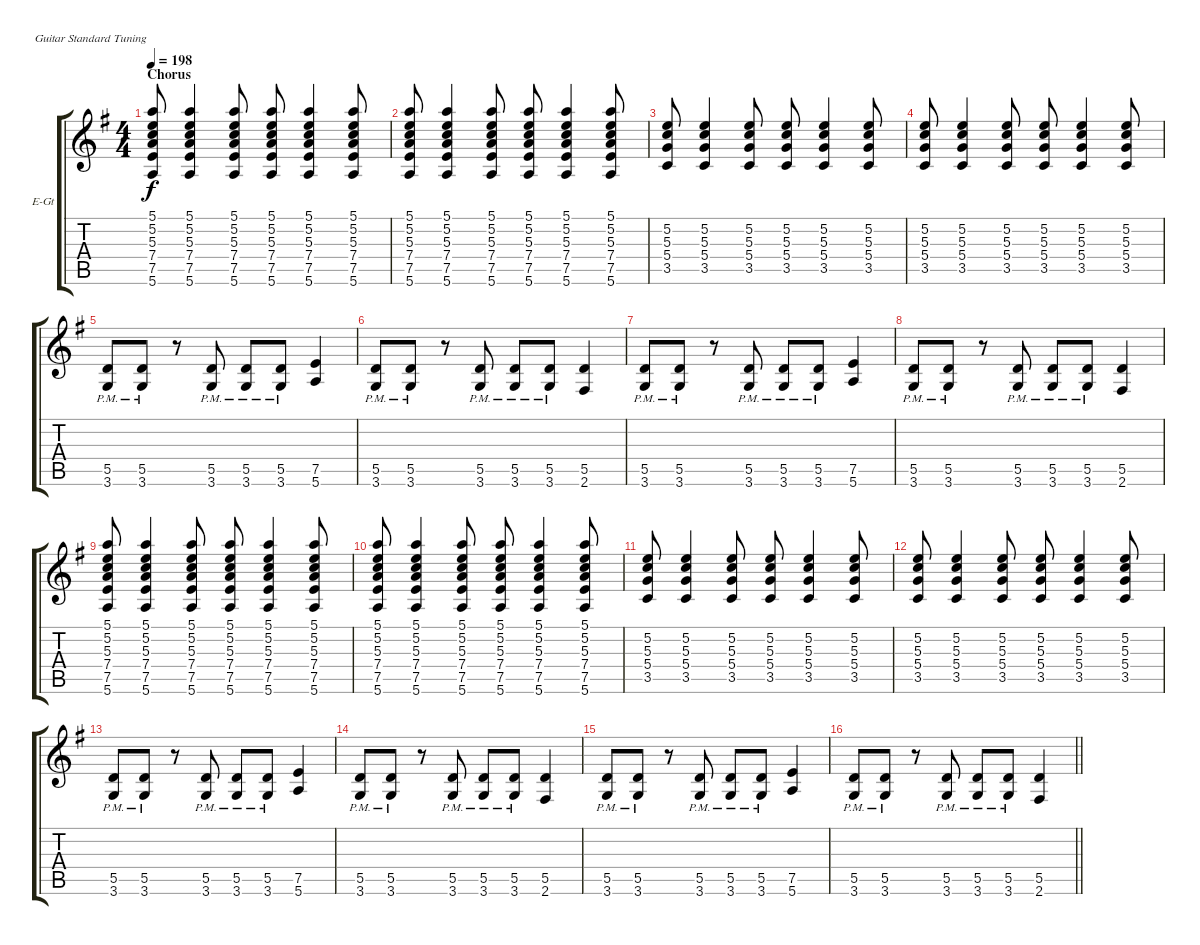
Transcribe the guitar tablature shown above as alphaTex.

\defaultSystemsLayout 4
\bracketExtendMode groupsimilarinstruments
\firstSystemTrackNameOrientation horizontal
\otherSystemsTrackNameOrientation horizontal
\track ("Guitar 2" "E-Gt") {instrument distortionguitar}
\staff {score tabs}
\tuning (E4 B3 G3 D3 A2 E2)
\ts (4 4)
\section ("" "Chorus")
\tempo 198
\clef g2
\ks g
(7.5 7.4 5.3 5.2 5.6 5.1).8{dy f} (7.5 7.4 5.3 5.2 5.6 5.1).4 (7.5 7.4 5.3 5.2 5.6 5.1).8 (7.5 7.4 5.3 5.2 5.6 5.1).8 (7.5 7.4 5.3 5.2 5.6 5.1).4 (7.5 7.4 5.3 5.2 5.6 5.1).8 |
(7.5 7.4 5.3 5.2 5.6 5.1).8 (7.5 7.4 5.3 5.2 5.6 5.1).4 (7.5 7.4 5.3 5.2 5.6 5.1).8 (7.5 7.4 5.3 5.2 5.6 5.1).8 (7.5 7.4 5.3 5.2 5.6 5.1).4 (7.5 7.4 5.3 5.2 5.6 5.1).8 |
(3.5 5.4 5.3 5.2).8 (3.5 5.4 5.3 5.2).4 (3.5 5.4 5.3 5.2).8 (3.5 5.4 5.3 5.2).8 (3.5 5.4 5.3 5.2).4 (3.5 5.4 5.3 5.2).8 |
(3.5 5.4 5.3 5.2).8 (3.5 5.4 5.3 5.2).4 (3.5 5.4 5.3 5.2).8 (3.5 5.4 5.3 5.2).8 (3.5 5.4 5.3 5.2).4 (3.5 5.4 5.3 5.2).8 |
(3.6{pm} 5.5{pm}).8 (3.6{pm} 5.5{pm}).8 r.8 (3.6{pm} 5.5{pm}).8 (3.6{pm} 5.5{pm}).8 (3.6{pm} 5.5{pm}).8 (5.6 7.5).4 |
(3.6{pm} 5.5{pm}).8 (3.6{pm} 5.5{pm}).8 r.8 (3.6{pm} 5.5{pm}).8 (3.6{pm} 5.5{pm}).8 (3.6{pm} 5.5{pm}).8 (2.6 5.5).4 |
(3.6{pm} 5.5{pm}).8 (3.6{pm} 5.5{pm}).8 r.8 (3.6{pm} 5.5{pm}).8 (3.6{pm} 5.5{pm}).8 (3.6{pm} 5.5{pm}).8 (5.6 7.5).4 |
(3.6{pm} 5.5{pm}).8 (3.6{pm} 5.5{pm}).8 r.8 (3.6{pm} 5.5{pm}).8 (3.6{pm} 5.5{pm}).8 (3.6{pm} 5.5{pm}).8 (2.6 5.5).4 |
(7.5 7.4 5.3 5.2 5.6 5.1).8 (7.5 7.4 5.3 5.2 5.6 5.1).4 (7.5 7.4 5.3 5.2 5.6 5.1).8 (7.5 7.4 5.3 5.2 5.6 5.1).8 (7.5 7.4 5.3 5.2 5.6 5.1).4 (7.5 7.4 5.3 5.2 5.6 5.1).8 |
(7.5 7.4 5.3 5.2 5.6 5.1).8 (7.5 7.4 5.3 5.2 5.6 5.1).4 (7.5 7.4 5.3 5.2 5.6 5.1).8 (7.5 7.4 5.3 5.2 5.6 5.1).8 (7.5 7.4 5.3 5.2 5.6 5.1).4 (7.5 7.4 5.3 5.2 5.6 5.1).8 |
(3.5 5.4 5.3 5.2).8 (3.5 5.4 5.3 5.2).4 (3.5 5.4 5.3 5.2).8 (3.5 5.4 5.3 5.2).8 (3.5 5.4 5.3 5.2).4 (3.5 5.4 5.3 5.2).8 |
(3.5 5.4 5.3 5.2).8 (3.5 5.4 5.3 5.2).4 (3.5 5.4 5.3 5.2).8 (3.5 5.4 5.3 5.2).8 (3.5 5.4 5.3 5.2).4 (3.5 5.4 5.3 5.2).8 |
(3.6{pm} 5.5{pm}).8 (3.6{pm} 5.5{pm}).8 r.8 (3.6{pm} 5.5{pm}).8 (3.6{pm} 5.5{pm}).8 (3.6{pm} 5.5{pm}).8 (5.6 7.5).4 |
(3.6{pm} 5.5{pm}).8 (3.6{pm} 5.5{pm}).8 r.8 (3.6{pm} 5.5{pm}).8 (3.6{pm} 5.5{pm}).8 (3.6{pm} 5.5{pm}).8 (2.6 5.5).4 |
(3.6{pm} 5.5{pm}).8 (3.6{pm} 5.5{pm}).8 r.8 (3.6{pm} 5.5{pm}).8 (3.6{pm} 5.5{pm}).8 (3.6{pm} 5.5{pm}).8 (5.6 7.5).4 |
\barLineRight lightlight
(3.6{pm} 5.5{pm}).8 (3.6{pm} 5.5{pm}).8 r.8 (3.6{pm} 5.5{pm}).8 (3.6{pm} 5.5{pm}).8 (3.6{pm} 5.5{pm}).8 (2.6 5.5).4
